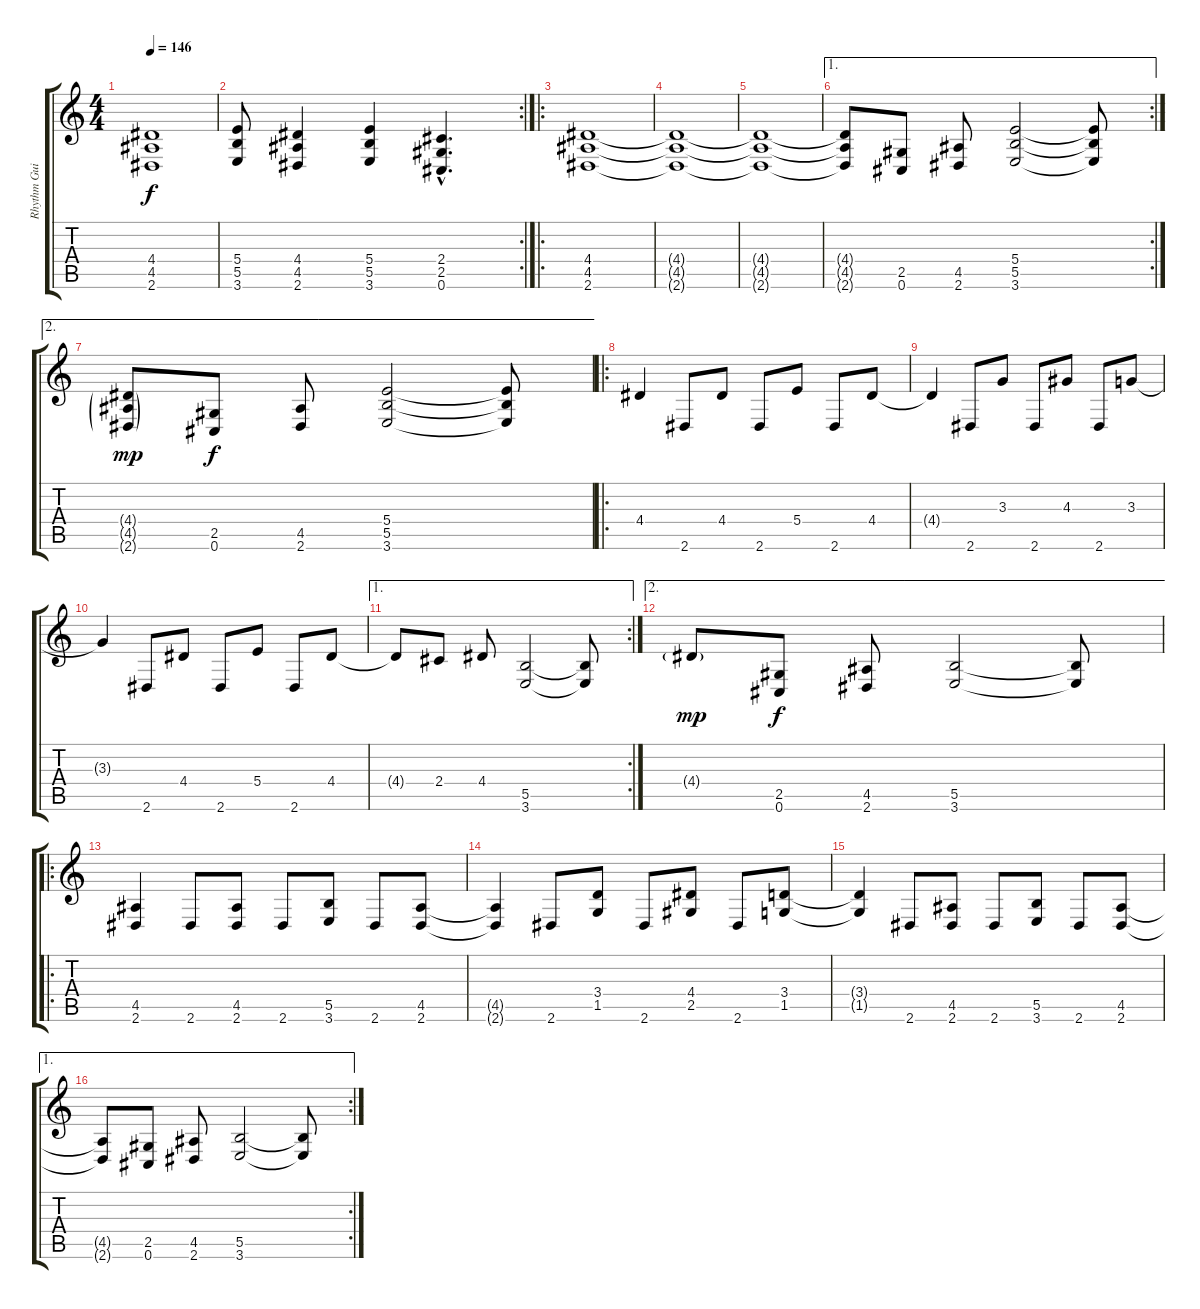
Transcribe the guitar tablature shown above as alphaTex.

\track ("Rhythm Guitar" "Rhythm Gui") {instrument overdrivenguitar}
\staff {score tabs}
\tuning (Db4 Ab3 E3 B2 Gb2 Db2) {hide}
\ts (4 4)
\tempo 146
\clef g2
\ks c
(4.4 4.5 2.6).1{dy f} |
\rc 2
(5.4 5.5 3.6).8 (4.4 4.5 2.6).4 (5.4 5.5 3.6).4 (2.4{hac} 2.5{hac} 0.6{hac}).4{d} |
\ro
(4.4 4.5 2.6).1 |
(4.4{t} 4.5{t} 2.6{t}).1 |
(4.4{t} 4.5{t} 2.6{t}).1 |
\ae 1
\rc 2
(4.4{t} 4.5{t} 2.6{t}).8 (2.5 0.6).8 (4.5 2.6).8 (5.4 5.5 3.6).2 (5.4{t} 5.5{t} 3.6{t}).8 |
\ae 2
(4.4{g} 4.5{g} 2.6{g}).8{dy mp} (2.5 0.6).8{dy f} (4.5 2.6).8 (5.4 5.5 3.6).2 (5.4{t} 5.5{t} 3.6{t}).8 |
\ro
4.4.4 2.6.8 4.4.8 2.6.8 5.4.8 2.6.8 4.4.8 |
4.4{t}.4 2.6.8 3.3.8 2.6.8 4.3.8 2.6.8 3.3.8 |
3.3{t}.4 2.6.8 4.4.8 2.6.8 5.4.8 2.6.8 4.4.8 |
\ae 1
\rc 2
4.4{t}.8 2.4.8 4.4.8 (5.5 3.6).2 (5.5{t} 3.6{t}).8 |
\ae 2
4.4{g}.8{dy mp} (2.5 0.6).8{dy f} (4.5 2.6).8 (5.5 3.6).2 (5.5{t} 3.6{t}).8 |
\ro
(4.5 2.6).4 2.6.8 (4.5 2.6).8 2.6.8 (5.5 3.6).8 2.6.8 (4.5 2.6).8 |
(4.5{t} 2.6{t}).4 2.6.8 (3.4 1.5).8 2.6.8 (4.4 2.5).8 2.6.8 (3.4 1.5).8 |
(3.4{t} 1.5{t}).4 2.6.8 (4.5 2.6).8 2.6.8 (5.5 3.6).8 2.6.8 (4.5 2.6).8 |
\ae 1
\rc 2
(4.5{t} 2.6{t}).8 (2.5 0.6).8 (4.5 2.6).8 (5.5 3.6).2 (5.5{t} 3.6{t}).8
